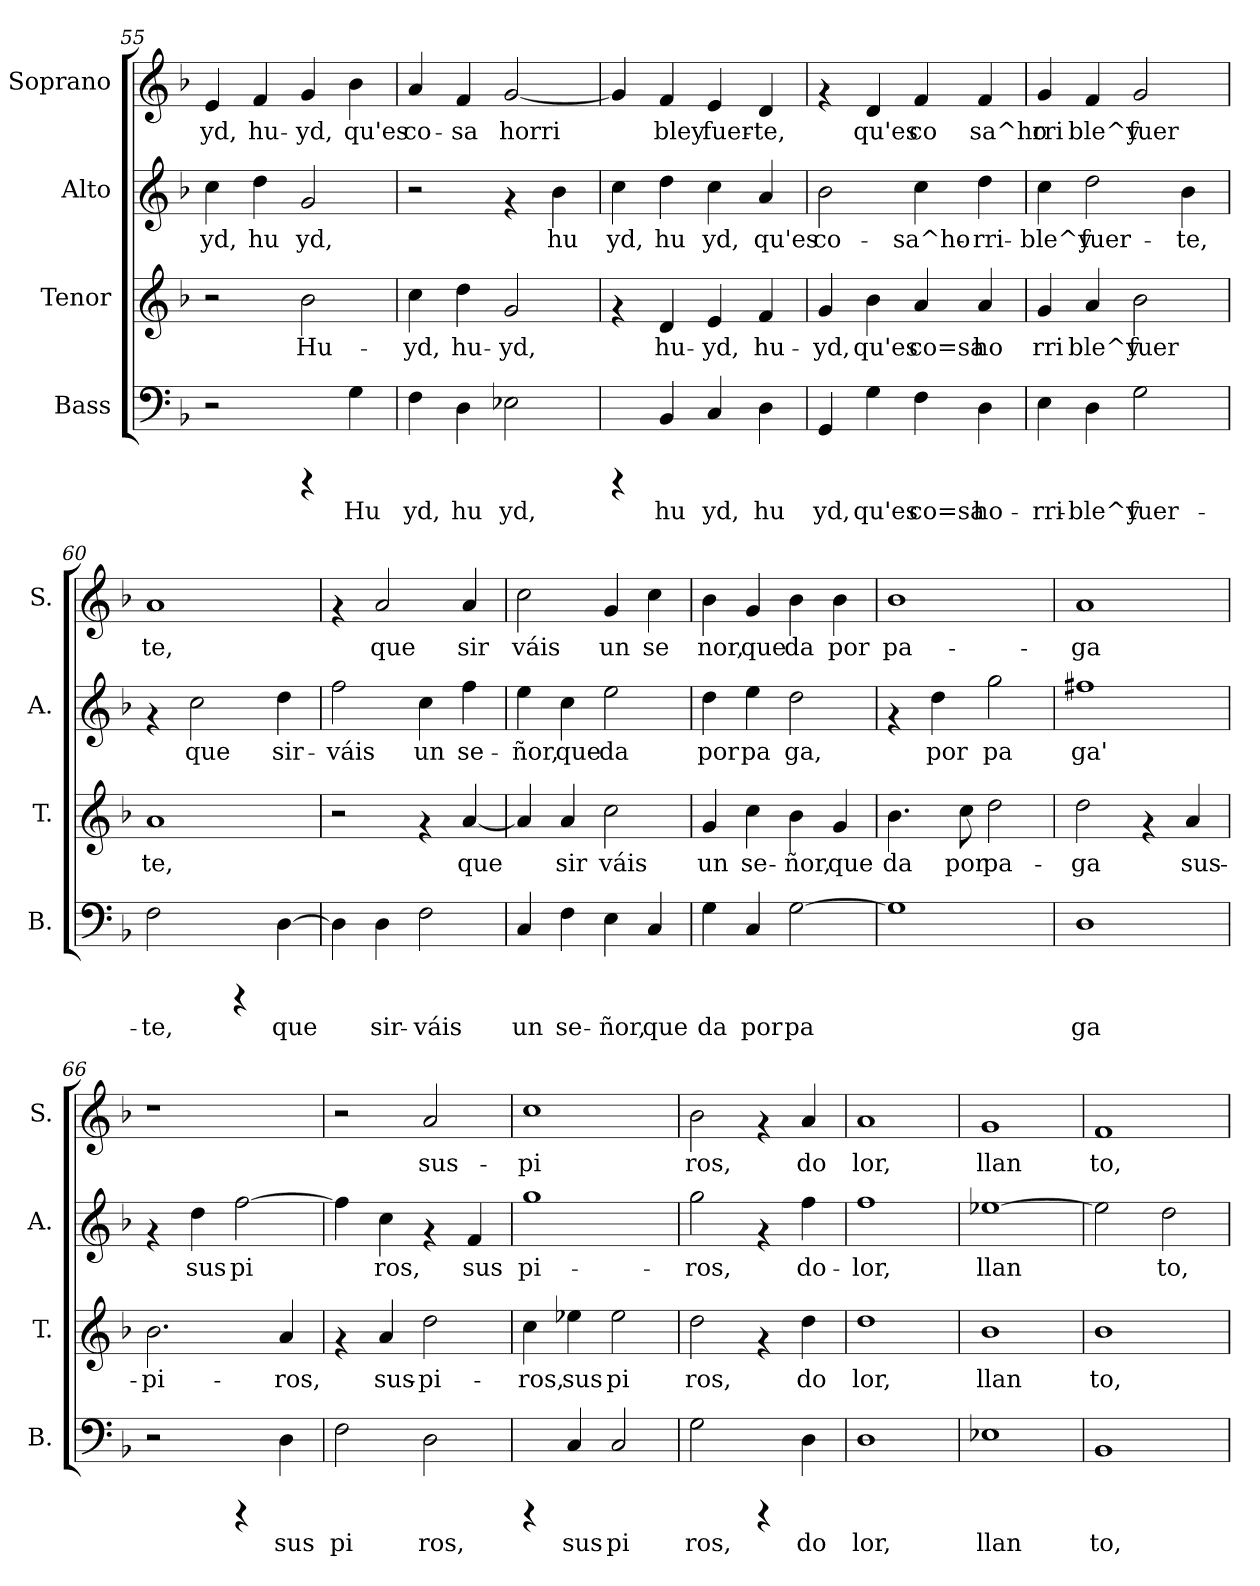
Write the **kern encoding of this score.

**kern	**text	**kern	**text	**kern	**text	**kern	**text
*part4	*part4	*part3	*part3	*part2	*part2	*part1	*part1
*staff4	*staff4	*staff3	*staff3	*staff2	*staff2	*staff1	*staff1
*I"Bass	*	*I"Tenor	*	*I"Alto	*	*I"Soprano	*
*I'B.	*	*I'T.	*	*I'A.	*	*I'S.	*
*clefF4	*	*clefG2	*	*clefG2	*	*clefG2	*
*k[b-]	*	*k[b-]	*	*k[b-]	*	*k[b-]	*
*F:	*	*F:	*	*F:	*	*F:	*
=55	=55	=55	=55	=55	=55	=55	=55
!	!	!	!	!	!LO:LY:b:cj	!	!LO:LY:b:cj
2r	.	2r	.	4cc\	yd,	4e/	-yd,
!	!	!	!	!	!LO:LY:b:cj	!	!LO:LY:b:cj
.	.	.	.	4dd\	hu	4f/	hu-
!	!	!	!LO:LY:b:cj	!	!LO:LY:b:cj	!	!LO:LY:b:cj
4rCCC	.	2b-\	Hu-	2g/	yd,	4g/	-yd,
!	!LO:LY:b:cj	!	!	!	!	!	!LO:LY:b:cj
4G\	Hu	.	.	.	.	4b-\	qu'es
=56	=56	=56	=56	=56	=56	=56	=56
!	!LO:LY:b:cj	!	!LO:LY:b:cj	!	!	!	!LO:LY:b:cj
4F\	yd,	4cc\	-yd,	2r	.	4a/	co-
!	!LO:LY:b:cj	!	!LO:LY:b:cj	!	!	!	!LO:LY:b:cj
4D\	hu	4dd\	hu-	.	.	4f/	-sa
!	!LO:LY:b:cj	!	!LO:LY:b:cj	!	!	!	!LO:LY:b:cj
2E-X\	yd,	2g/	-yd,	4rf	.	[<2g/	horri-
!	!	!	!	!	!LO:LY:b:cj	!	!
.	.	.	.	4b-\	hu	.	.
=57	=57	=57	=57	=57	=57	=57	=57
!	!	!	!	!	!LO:LY:b:cj	!	!LO:LY:b:cj
4rCCC	.	4rf	.	4cc\	yd,	4g/]	--
!	!LO:LY:b:cj	!	!LO:LY:b:cj	!	!LO:LY:b:cj	!	!LO:LY:b:cj
4BB-/	hu	4d/	hu-	4dd\	hu	4f/	-bley
!	!LO:LY:b:cj	!	!LO:LY:b:cj	!	!LO:LY:b:cj	!	!LO:LY:b:cj
4C/	yd,	4e/	-yd,	4cc\	yd,	4e/	fuer-
!	!LO:LY:b:cj	!	!LO:LY:b:cj	!	!LO:LY:b:cj	!	!LO:LY:b:cj
4D\	hu	4f/	hu-	4a/	qu'es	4d/	-te,
!!LO:PB:g=z
=58	=58	=58	=58	=58	=58	=58	=58
!	!LO:LY:b:cj	!	!LO:LY:b:cj	!	!LO:LY:b:cj	!	!
4GG/	yd,	4g/	-yd,	2b-\	co-	4rf	.
!	!LO:LY:b:cj	!	!LO:LY:b:cj	!	!	!	!LO:LY:b:cj
4G\	qu'es	4b-\	qu'es	.	.	4d/	qu'es
!	!LO:LY:b:cj	!	!LO:LY:b:cj	!	!LO:LY:b:cj	!	!LO:LY:b:cj
4F\	co=sa	4a/	co=sa	4cc\	-sa^ho-	4f/	co
!	!LO:LY:b:cj	!	!LO:LY:b:cj	!	!LO:LY:b:cj	!	!LO:LY:b:cj
4D\	ho-	4a/	ho	4dd\	-rri-	4f/	sa^ho
=59	=59	=59	=59	=59	=59	=59	=59
!	!LO:LY:b:cj	!	!LO:LY:b:cj	!	!LO:LY:b:cj	!	!LO:LY:b:cj
4E\	-rri-	4g/	rri	4cc\	-ble^y	4g/	rri
!	!LO:LY:b:cj	!	!LO:LY:b:cj	!	!LO:LY:b:cj	!	!LO:LY:b:cj
4D\	-ble^y	4a/	ble^y	2dd\	fuer-	4f/	ble^y
!	!LO:LY:b:cj	!	!LO:LY:b:cj	!	!	!	!LO:LY:b:cj
2G\	fuer-	2b-\	fuer	.	.	2g/	fuer
!	!	!	!	!	!LO:LY:b:cj	!	!
.	.	.	.	4b-\	-te,	.	.
=60	=60	=60	=60	=60	=60	=60	=60
!	!LO:LY:b:cj	!	!LO:LY:b:cj	!	!	!	!LO:LY:b:cj
2F\	-te,	1a	te,	4rf	.	1a	te,
!	!	!	!	!	!LO:LY:b:cj	!	!
.	.	.	.	2cc\	que	.	.
4rCCC	.	.	.	.	.	.	.
!	!LO:LY:b:cj	!	!	!	!LO:LY:b:cj	!	!
[>4D\	que	.	.	4dd\	sir-	.	.
=61	=61	=61	=61	=61	=61	=61	=61
!	!LO:LY:b:cj	!	!	!	!LO:LY:b:cj	!	!
4D\]	.	2r	.	2ff\	-váis	4rf	.
!	!LO:LY:b:cj	!	!	!	!	!	!LO:LY:b:cj
4D\	sir-	.	.	.	.	2a/	que
!	!LO:LY:b:cj	!	!	!	!LO:LY:b:cj	!	!
2F\	-váis	4rf	.	4cc\	un	.	.
!	!	!	!LO:LY:b:cj	!	!LO:LY:b:cj	!	!LO:LY:b:cj
.	.	[<4a/	que	4ff\	se-	4a/	sir
=62	=62	=62	=62	=62	=62	=62	=62
!	!LO:LY:b:cj	!	!LO:LY:b:cj	!	!LO:LY:b:cj	!	!LO:LY:b:cj
4C/	un	4a/]	.	4ee\	-ñor,	2cc\	váis
!	!LO:LY:b:cj	!	!LO:LY:b:cj	!	!LO:LY:b:cj	!	!
4F\	se-	4a/	sir	4cc\	que	.	.
!	!LO:LY:b:cj	!	!LO:LY:b:cj	!	!LO:LY:b:cj	!	!LO:LY:b:cj
4E\	-ñor,	2cc\	váis	2ee\	da	4g/	un
!	!LO:LY:b:cj	!	!	!	!	!	!LO:LY:b:cj
4C/	que	.	.	.	.	4cc\	se
!!LO:PB:g=z
=63	=63	=63	=63	=63	=63	=63	=63
!	!LO:LY:b:cj	!	!LO:LY:b:cj	!	!LO:LY:b:cj	!	!LO:LY:b:cj
4G\	da	4g/	un	4dd\	por	4b-\	nor,
!	!LO:LY:b:cj	!	!LO:LY:b:cj	!	!LO:LY:b:cj	!	!LO:LY:b:cj
4C/	por	4cc\	se-	4ee\	pa	4g/	que
!	!LO:LY:b:cj	!	!LO:LY:b:cj	!	!LO:LY:b:cj	!	!LO:LY:b:cj
[>2G\	pa	4b-\	-ñor,	2dd\	ga,	4b-\	da
!	!	!	!LO:LY:b:cj	!	!	!	!LO:LY:b:cj
.	.	4g/	que	.	.	4b-\	por
=64	=64	=64	=64	=64	=64	=64	=64
!	!LO:LY:b:cj	!	!LO:LY:b:cj	!	!	!	!LO:LY:b:cj
1G]	.	4.b-\	da	4rf	.	1b-	pa-
!	!	!	!	!	!LO:LY:b:cj	!	!
.	.	.	.	4dd\	por	.	.
!	!	!	!LO:LY:b:cj	!	!	!	!
.	.	8cc\	por	.	.	.	.
!	!	!	!LO:LY:b:cj	!	!LO:LY:b:cj	!	!
.	.	2dd\	pa-	2gg\	pa	.	.
=65	=65	=65	=65	=65	=65	=65	=65
!	!LO:LY:b:cj	!	!LO:LY:b:cj	!	!LO:LY:b:cj	!	!LO:LY:b:cj
1D	ga	2dd\	-ga	1ff#X	ga'	1a	-ga
.	.	4rf	.	.	.	.	.
!	!	!	!LO:LY:b:cj	!	!	!	!
.	.	4a/	sus-	.	.	.	.
=66	=66	=66	=66	=66	=66	=66	=66
!	!	!	!LO:LY:b:cj	!	!	!	!
2r	.	2.b-\	-pi-	4rf	.	1r	.
!	!	!	!	!	!LO:LY:b:cj	!	!
.	.	.	.	4dd\	sus	.	.
!	!	!	!	!	!LO:LY:b:cj	!	!
4rCCC	.	.	.	[>2ff\	pi	.	.
!	!LO:LY:b:cj	!	!LO:LY:b:cj	!	!	!	!
4D\	sus	4a/	-ros,	.	.	.	.
=67	=67	=67	=67	=67	=67	=67	=67
!	!LO:LY:b:cj	!	!	!	!LO:LY:b:cj	!	!
2F\	pi	4rf	.	4ff\]	.	2r	.
!	!	!	!LO:LY:b:cj	!	!LO:LY:b:cj	!	!
.	.	4a/	sus-	4cc\	ros,	.	.
!	!LO:LY:b:cj	!	!LO:LY:b:cj	!	!	!	!LO:LY:b:cj
2D\	ros,	2dd\	-pi-	4rf	.	2a/	sus-
!	!	!	!	!	!LO:LY:b:cj	!	!
.	.	.	.	4f/	sus	.	.
!!LO:LB:g=z
=68	=68	=68	=68	=68	=68	=68	=68
!	!	!	!LO:LY:b:cj	!	!LO:LY:b:cj	!	!LO:LY:b:cj
4rCCC	.	4cc\	-ros,	1gg	pi-	1cc	-pi
!	!LO:LY:b:cj	!	!LO:LY:b:cj	!	!	!	!
4C/	sus	4ee-X\	sus	.	.	.	.
!	!LO:LY:b:cj	!	!LO:LY:b:cj	!	!	!	!
2C/	pi	2ee-\	pi	.	.	.	.
=69	=69	=69	=69	=69	=69	=69	=69
!	!LO:LY:b:cj	!	!LO:LY:b:cj	!	!LO:LY:b:cj	!	!LO:LY:b:cj
2G\	ros,	2dd\	ros,	2gg\	-ros,	2b-\	ros,
4rCCC	.	4rf	.	4rf	.	4rf	.
!	!LO:LY:b:cj	!	!LO:LY:b:cj	!	!LO:LY:b:cj	!	!LO:LY:b:cj
4D\	do	4dd\	do	4ff\	do-	4a/	do
=70	=70	=70	=70	=70	=70	=70	=70
!	!LO:LY:b:cj	!	!LO:LY:b:cj	!	!LO:LY:b:cj	!	!LO:LY:b:cj
1D	lor,	1dd	lor,	1ff	-lor,	1a	lor,
=71	=71	=71	=71	=71	=71	=71	=71
!	!LO:LY:b:cj	!	!LO:LY:b:cj	!	!LO:LY:b:cj	!	!LO:LY:b:cj
1E-X	llan	1b-	llan	[>1ee-X	llan-	1g	llan
=72	=72	=72	=72	=72	=72	=72	=72
!	!LO:LY:b:cj	!	!LO:LY:b:cj	!	!LO:LY:b:cj	!	!LO:LY:b:cj
1BB-	to,	1b-	to,	2ee-\]	--	1f	to,
!	!	!	!	!	!LO:LY:b:cj	!	!
.	.	.	.	2dd\	-to,	.	.
=	=	=	=	=	=	=	=
*-	*-	*-	*-	*-	*-	*-	*-
